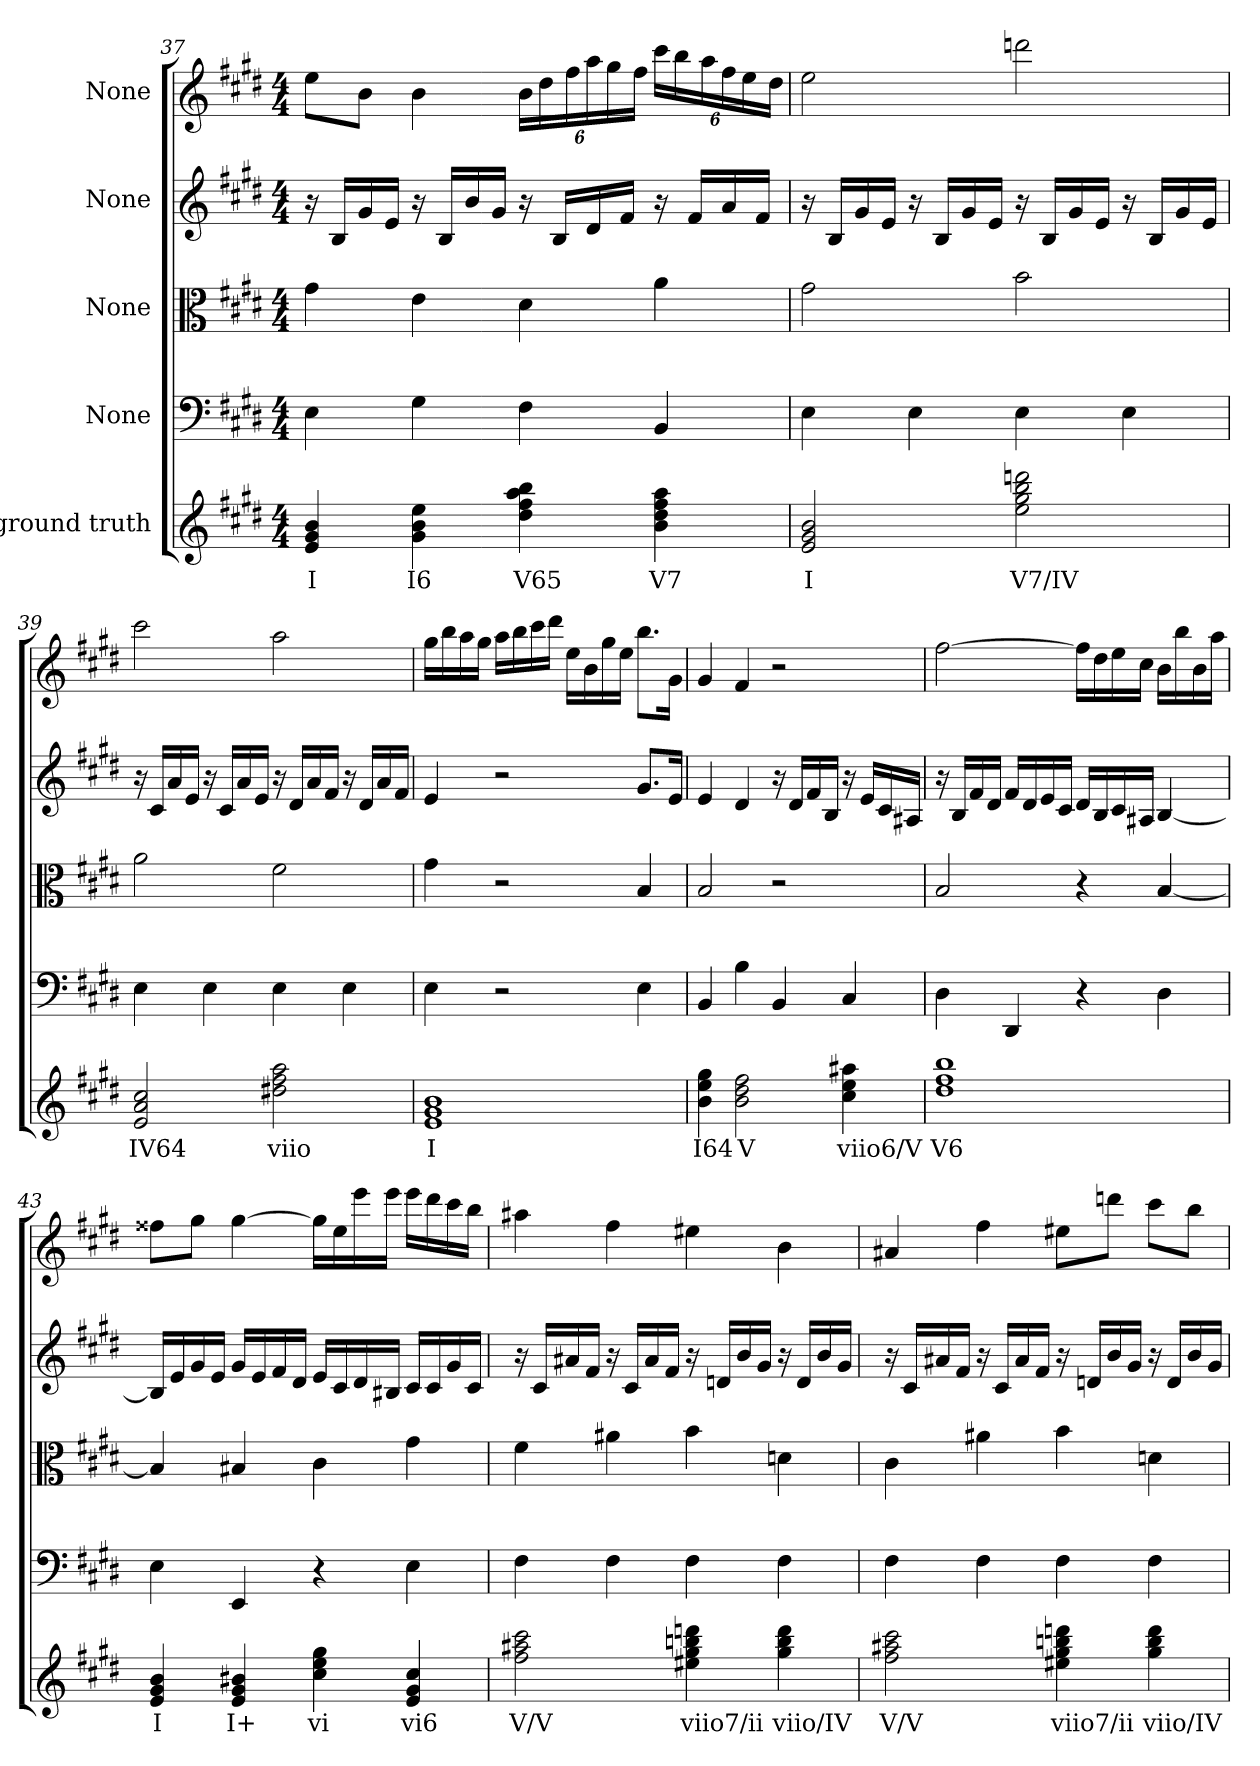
**kern	**text	**kern	**kern	**kern	**kern
*part5	*part5	*part4	*part3	*part2	*part1
*staff5	*staff5	*staff4	*staff3	*staff2	*staff1
*I"ground truth	*	*I"None	*I"None	*I"None	*I"None
!!LO:LB:g=z
*	*	*clefF4	*clefC3	*clefG2	*clefG2
*k[f#c#g#d#]	*	*k[f#c#g#d#]	*k[f#c#g#d#]	*k[f#c#g#d#]	*k[f#c#g#d#]
*M4/4	*	*M4/4	*M4/4	*M4/4	*M4/4
=37	=37	=37	=37	=37	=37
4e 4g# 4b	I	4E\	4g#\	16r	8ee\L
.	.	.	.	16B/LL	.
.	.	.	.	16g#/	8b\J
.	.	.	.	16e/JJ	.
4g# 4b 4ee	I6	4G#\	4e\	16r	4b\
.	.	.	.	16B/LL	.
.	.	.	.	16b/	.
.	.	.	.	16g#/JJ	.
*	*	*	*	*	*Xbrackettup
4dd# 4ff# 4aa 4bb	V65	4F#\	4d#\	16r	24b\LL
.	.	.	.	.	24dd#\
.	.	.	.	16B/LL	.
.	.	.	.	.	24ff#\
.	.	.	.	16d#/	24aa\
.	.	.	.	.	24gg#\
.	.	.	.	16f#/JJ	.
.	.	.	.	.	24ff#\JJ
4b 4dd# 4ff# 4aa	V7	4BB/	4a\	16r	24ccc#\LL
.	.	.	.	.	24bb\
.	.	.	.	16f#/LL	.
.	.	.	.	.	24aa\
.	.	.	.	16a/	24ff#\
.	.	.	.	.	24ee\
.	.	.	.	16f#/JJ	.
.	.	.	.	.	24dd#\JJ
=38	=38	=38	=38	=38	=38
2e 2g# 2b	I	4E\	2g#\	16r	2ee\
.	.	.	.	16B/LL	.
.	.	.	.	16g#/	.
.	.	.	.	16e/JJ	.
.	.	4E\	.	16r	.
.	.	.	.	16B/LL	.
.	.	.	.	16g#/	.
.	.	.	.	16e/JJ	.
2ee 2gg# 2bb 2dddn	V7/IV	4E\	2b\	16r	2dddn\
.	.	.	.	16B/LL	.
.	.	.	.	16g#/	.
.	.	.	.	16e/JJ	.
.	.	4E\	.	16r	.
.	.	.	.	16B/LL	.
.	.	.	.	16g#/	.
.	.	.	.	16e/JJ	.
!!LO:PB:g=z
=39	=39	=39	=39	=39	=39
2e 2a 2cc#	IV64	4E\	2a\	16r	2ccc#\
.	.	.	.	16c#/LL	.
.	.	.	.	16a/	.
.	.	.	.	16e/JJ	.
.	.	4E\	.	16r	.
.	.	.	.	16c#/LL	.
.	.	.	.	16a/	.
.	.	.	.	16e/JJ	.
2dd#X 2ff# 2aa	viio	4E\	2f#\	16r	2aa\
.	.	.	.	16d#/LL	.
.	.	.	.	16a/	.
.	.	.	.	16f#/JJ	.
.	.	4E\	.	16r	.
.	.	.	.	16d#/LL	.
.	.	.	.	16a/	.
.	.	.	.	16f#/JJ	.
=40	=40	=40	=40	=40	=40
1e 1g# 1b	I	4E\	4g#\	4e/	16gg#\LL
.	.	.	.	.	16bb\
.	.	.	.	.	16aa\
.	.	.	.	.	16gg#\JJ
.	.	2r	2r	2r	16aa\LL
.	.	.	.	.	16bb\
.	.	.	.	.	16ccc#\
.	.	.	.	.	16ddd#\JJ
.	.	.	.	.	16ee\LL
.	.	.	.	.	16b\
.	.	.	.	.	16gg#\
.	.	.	.	.	16ee\JJ
.	.	4E\	4B/	8.g#/L	8.bb\L
.	.	.	.	16e/Jk	16g#\Jk
=41	=41	=41	=41	=41	=41
4b 4ee 4gg#	I64	4BB/	2B/	4e/	4g#/
2b 2dd# 2ff#	V	4B\	.	4d#/	4f#/
.	.	4BB/	2r	16r	2r
.	.	.	.	16d#/LL	.
.	.	.	.	16f#/	.
.	.	.	.	16B/JJ	.
4cc# 4ee 4aa#X	viio6/V	4C#/	.	16r	.
.	.	.	.	16e/LL	.
.	.	.	.	16c#/	.
.	.	.	.	16A#X/JJ	.
!!LO:LB:g=z
=42	=42	=42	=42	=42	=42
1dd# 1ff# 1bb	V6	4D#\	2B/	16r	[2ff#\
.	.	.	.	16B/LL	.
.	.	.	.	16f#/	.
.	.	.	.	16d#/JJ	.
.	.	4DD#/	.	16f#/LL	.
.	.	.	.	16d#/	.
.	.	.	.	16e/	.
.	.	.	.	16c#/JJ	.
.	.	4r	4r	16d#/LL	16ff#\LL]
.	.	.	.	16B/	16dd#\
.	.	.	.	16c#/	16ee\
.	.	.	.	16A#X/JJ	16cc#\JJ
.	.	4D#\	[4B/	[4B/	16b\LL
.	.	.	.	.	16bb\
.	.	.	.	.	16b\
.	.	.	.	.	16aa\JJ
=43	=43	=43	=43	=43	=43
4e 4g# 4b	I	4E\	4B/]	16B/LL]	8ff##X\L
.	.	.	.	16e/	.
.	.	.	.	16g#/	8gg#\J
.	.	.	.	16e/JJ	.
4e 4g# 4b#X	I+	4EE/	4B#X/	16g#/LL	[4gg#\
.	.	.	.	16e/	.
.	.	.	.	16f#/	.
.	.	.	.	16d#/JJ	.
4cc# 4ee 4gg#	vi	4r	4c#\	16e/LL	16gg#\LL]
.	.	.	.	16c#/	16ee\
.	.	.	.	16d#/	16eee\
.	.	.	.	16B#X/JJ	16eee\JJ
4e 4g# 4cc#	vi6	4E\	4g#\	16c#/LL	16eee\LL
.	.	.	.	16c#/	16ddd#\
.	.	.	.	16g#/	16ccc#\
.	.	.	.	16c#/JJ	16bb\JJ
!!LO:LB:g=z
=44	=44	=44	=44	=44	=44
2ff# 2aa#X 2ccc#	V/V	4F#\	4f#\	16r	4aa#X\
.	.	.	.	16c#/LL	.
.	.	.	.	16a#X/	.
.	.	.	.	16f#/JJ	.
.	.	4F#\	4a#X\	16r	4ff#\
.	.	.	.	16c#/LL	.
.	.	.	.	16a#/	.
.	.	.	.	16f#/JJ	.
4ee#X 4gg# 4bbn 4dddn	viio7/ii	4F#\	4b\	16r	4ee#X\
.	.	.	.	16dn/LL	.
.	.	.	.	16b/	.
.	.	.	.	16g#/JJ	.
4gg# 4bb 4ddd	viio/IV	4F#\	4dn\	16r	4b\
.	.	.	.	16d/LL	.
.	.	.	.	16b/	.
.	.	.	.	16g#/JJ	.
=45	=45	=45	=45	=45	=45
2ff# 2aa#X 2ccc#	V/V	4F#\	4c#\	16r	4a#X/
.	.	.	.	16c#/LL	.
.	.	.	.	16a#X/	.
.	.	.	.	16f#/JJ	.
.	.	4F#\	4a#X\	16r	4ff#\
.	.	.	.	16c#/LL	.
.	.	.	.	16a#/	.
.	.	.	.	16f#/JJ	.
4ee#X 4gg# 4bbn 4dddn	viio7/ii	4F#\	4b\	16r	8ee#X\L
.	.	.	.	16dn/LL	.
.	.	.	.	16b/	8dddn\J
.	.	.	.	16g#/JJ	.
4gg# 4bb 4ddd	viio/IV	4F#\	4dn\	16r	8ccc#\L
.	.	.	.	16d/LL	.
.	.	.	.	16b/	8bb\J
.	.	.	.	16g#/JJ	.
=	=	=	=	=	=
*-	*-	*-	*-	*-	*-
